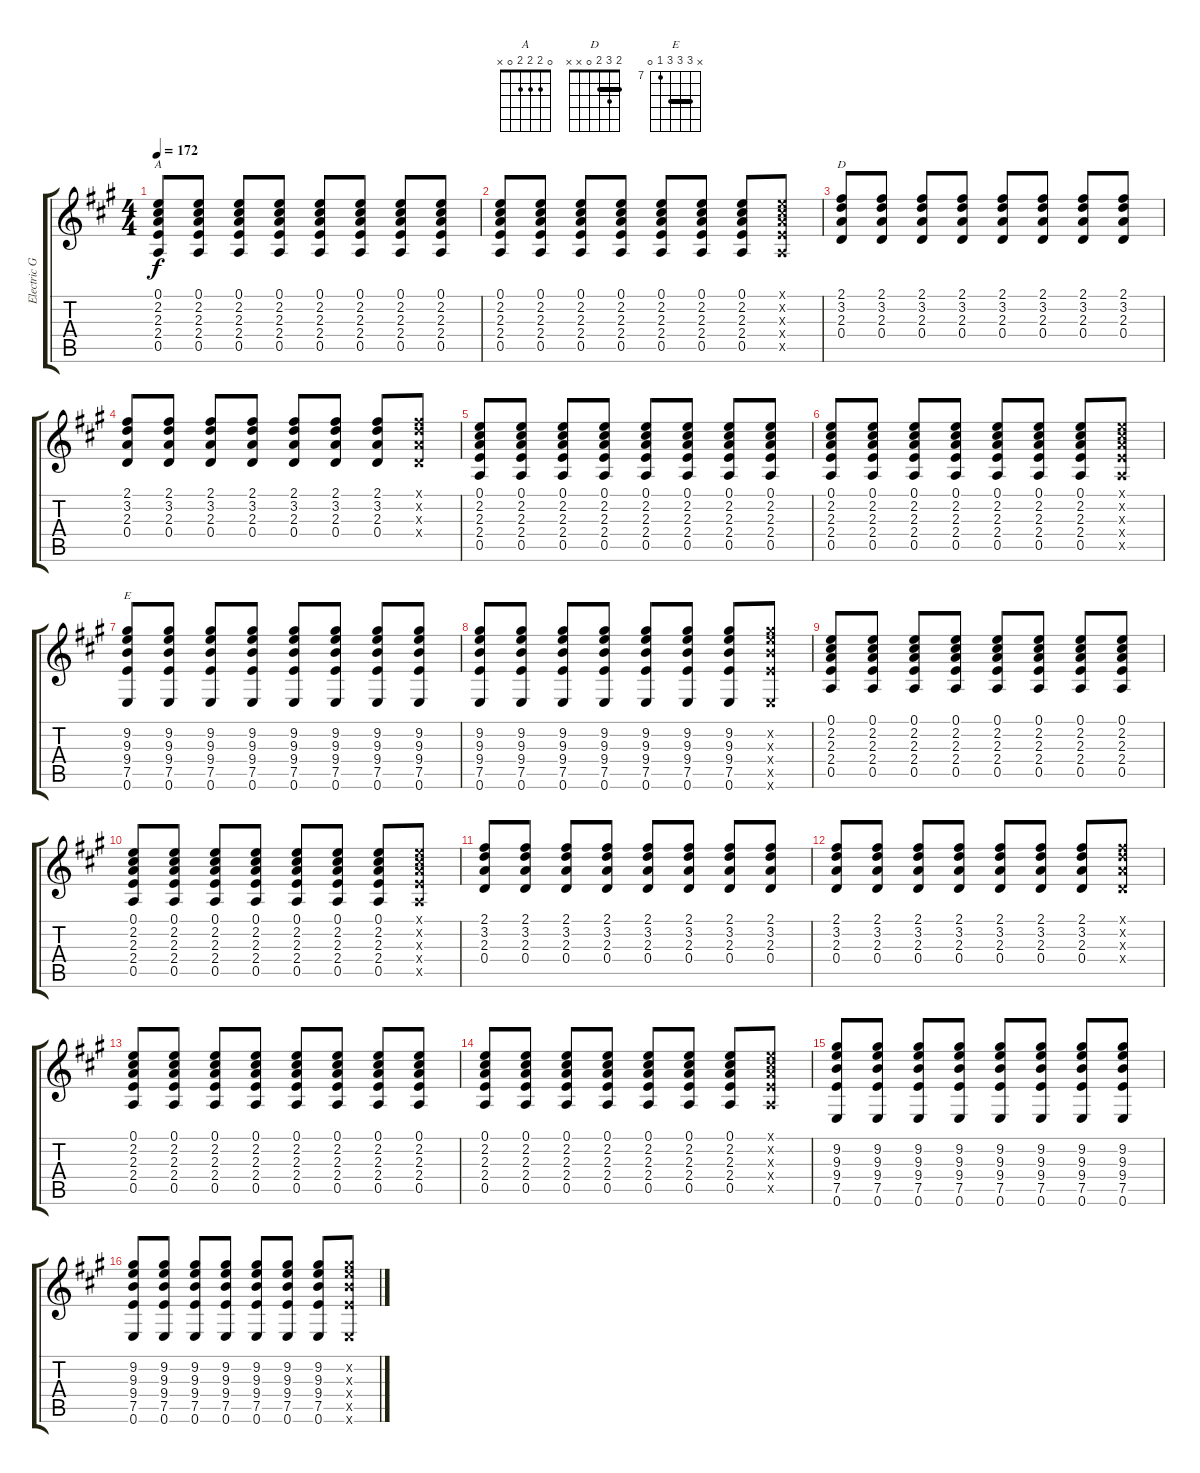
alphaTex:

\track ("Electric Guitar 3" "Electric G") {instrument distortionguitar}
\staff {score tabs}
\tuning (E4 B3 G3 D3 A2 E2) {hide}
\chord ("A" 0 2 2 2 0 x)
\chord ("D" 2 3 2 0 x x) {barre 2}
\chord ("E" x 9 9 9 7 0) {firstfret 7 barre 9}
\ts (4 4)
\tempo 172
\clef g2
\ks a
(0.1 2.2 2.3 2.4 0.5).8{ch "A" dy f volume 11} (0.1 2.2 2.3 2.4 0.5).8 (0.1 2.2 2.3 2.4 0.5).8 (0.1 2.2 2.3 2.4 0.5).8 (0.1 2.2 2.3 2.4 0.5).8 (0.1 2.2 2.3 2.4 0.5).8 (0.1 2.2 2.3 2.4 0.5).8 (0.1 2.2 2.3 2.4 0.5).8 |
(0.1 2.2 2.3 2.4 0.5).8 (0.1 2.2 2.3 2.4 0.5).8 (0.1 2.2 2.3 2.4 0.5).8 (0.1 2.2 2.3 2.4 0.5).8 (0.1 2.2 2.3 2.4 0.5).8 (0.1 2.2 2.3 2.4 0.5).8 (0.1 2.2 2.3 2.4 0.5).8 (0.1{x} 2.2{x} 2.3{x} 2.4{x} 0.5{x}).8 |
(2.1 3.2 2.3 0.4).8{ch "D"} (2.1 3.2 2.3 0.4).8 (2.1 3.2 2.3 0.4).8 (2.1 3.2 2.3 0.4).8 (2.1 3.2 2.3 0.4).8 (2.1 3.2 2.3 0.4).8 (2.1 3.2 2.3 0.4).8 (2.1 3.2 2.3 0.4).8 |
(2.1 3.2 2.3 0.4).8 (2.1 3.2 2.3 0.4).8 (2.1 3.2 2.3 0.4).8 (2.1 3.2 2.3 0.4).8 (2.1 3.2 2.3 0.4).8 (2.1 3.2 2.3 0.4).8 (2.1 3.2 2.3 0.4).8 (2.1{x} 3.2{x} 2.3{x} 0.4{x}).8 |
(0.1 2.2 2.3 2.4 0.5).8 (0.1 2.2 2.3 2.4 0.5).8 (0.1 2.2 2.3 2.4 0.5).8 (0.1 2.2 2.3 2.4 0.5).8 (0.1 2.2 2.3 2.4 0.5).8 (0.1 2.2 2.3 2.4 0.5).8 (0.1 2.2 2.3 2.4 0.5).8 (0.1 2.2 2.3 2.4 0.5).8 |
(0.1 2.2 2.3 2.4 0.5).8 (0.1 2.2 2.3 2.4 0.5).8 (0.1 2.2 2.3 2.4 0.5).8 (0.1 2.2 2.3 2.4 0.5).8 (0.1 2.2 2.3 2.4 0.5).8 (0.1 2.2 2.3 2.4 0.5).8 (0.1 2.2 2.3 2.4 0.5).8 (0.1{x} 2.2{x} 2.3{x} 2.4{x} 0.5{x}).8 |
(9.2 9.3 9.4 7.5 0.6).8{ch "E"} (9.2 9.3 9.4 7.5 0.6).8 (9.2 9.3 9.4 7.5 0.6).8 (9.2 9.3 9.4 7.5 0.6).8 (9.2 9.3 9.4 7.5 0.6).8 (9.2 9.3 9.4 7.5 0.6).8 (9.2 9.3 9.4 7.5 0.6).8 (9.2 9.3 9.4 7.5 0.6).8 |
(9.2 9.3 9.4 7.5 0.6).8 (9.2 9.3 9.4 7.5 0.6).8 (9.2 9.3 9.4 7.5 0.6).8 (9.2 9.3 9.4 7.5 0.6).8 (9.2 9.3 9.4 7.5 0.6).8 (9.2 9.3 9.4 7.5 0.6).8 (9.2 9.3 9.4 7.5 0.6).8 (9.2{x} 9.3{x} 9.4{x} 7.5{x} 0.6{x}).8 |
(0.1 2.2 2.3 2.4 0.5).8 (0.1 2.2 2.3 2.4 0.5).8 (0.1 2.2 2.3 2.4 0.5).8 (0.1 2.2 2.3 2.4 0.5).8 (0.1 2.2 2.3 2.4 0.5).8 (0.1 2.2 2.3 2.4 0.5).8 (0.1 2.2 2.3 2.4 0.5).8 (0.1 2.2 2.3 2.4 0.5).8 |
(0.1 2.2 2.3 2.4 0.5).8 (0.1 2.2 2.3 2.4 0.5).8 (0.1 2.2 2.3 2.4 0.5).8 (0.1 2.2 2.3 2.4 0.5).8 (0.1 2.2 2.3 2.4 0.5).8 (0.1 2.2 2.3 2.4 0.5).8 (0.1 2.2 2.3 2.4 0.5).8 (0.1{x} 2.2{x} 2.3{x} 2.4{x} 0.5{x}).8 |
(2.1 3.2 2.3 0.4).8 (2.1 3.2 2.3 0.4).8 (2.1 3.2 2.3 0.4).8 (2.1 3.2 2.3 0.4).8 (2.1 3.2 2.3 0.4).8 (2.1 3.2 2.3 0.4).8 (2.1 3.2 2.3 0.4).8 (2.1 3.2 2.3 0.4).8 |
(2.1 3.2 2.3 0.4).8 (2.1 3.2 2.3 0.4).8 (2.1 3.2 2.3 0.4).8 (2.1 3.2 2.3 0.4).8 (2.1 3.2 2.3 0.4).8 (2.1 3.2 2.3 0.4).8 (2.1 3.2 2.3 0.4).8 (2.1{x} 3.2{x} 2.3{x} 0.4{x}).8 |
(0.1 2.2 2.3 2.4 0.5).8 (0.1 2.2 2.3 2.4 0.5).8 (0.1 2.2 2.3 2.4 0.5).8 (0.1 2.2 2.3 2.4 0.5).8 (0.1 2.2 2.3 2.4 0.5).8 (0.1 2.2 2.3 2.4 0.5).8 (0.1 2.2 2.3 2.4 0.5).8 (0.1 2.2 2.3 2.4 0.5).8 |
(0.1 2.2 2.3 2.4 0.5).8 (0.1 2.2 2.3 2.4 0.5).8 (0.1 2.2 2.3 2.4 0.5).8 (0.1 2.2 2.3 2.4 0.5).8 (0.1 2.2 2.3 2.4 0.5).8 (0.1 2.2 2.3 2.4 0.5).8 (0.1 2.2 2.3 2.4 0.5).8 (0.1{x} 2.2{x} 2.3{x} 2.4{x} 0.5{x}).8 |
(9.2 9.3 9.4 7.5 0.6).8 (9.2 9.3 9.4 7.5 0.6).8 (9.2 9.3 9.4 7.5 0.6).8 (9.2 9.3 9.4 7.5 0.6).8 (9.2 9.3 9.4 7.5 0.6).8 (9.2 9.3 9.4 7.5 0.6).8 (9.2 9.3 9.4 7.5 0.6).8 (9.2 9.3 9.4 7.5 0.6).8 |
(9.2 9.3 9.4 7.5 0.6).8 (9.2 9.3 9.4 7.5 0.6).8 (9.2 9.3 9.4 7.5 0.6).8 (9.2 9.3 9.4 7.5 0.6).8 (9.2 9.3 9.4 7.5 0.6).8 (9.2 9.3 9.4 7.5 0.6).8 (9.2 9.3 9.4 7.5 0.6).8 (9.2{x} 9.3{x} 9.4{x} 7.5{x} 0.6{x}).8
